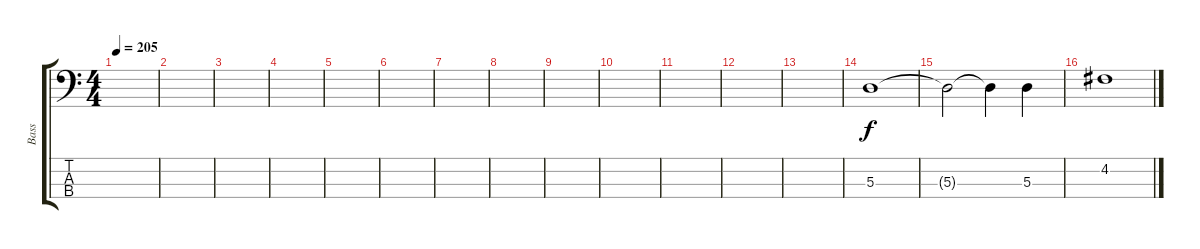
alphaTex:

\track ("Bass" "Bass") {instrument electricbassfinger}
\staff {score tabs}
\tuning (G2 D2 A1 E1) {hide}
\ts (4 4)
\tempo 205
\clef f4
\ks c
|
|
|
|
|
|
|
|
|
|
|
|
|
5.3.1 |
5.3{t}.2 5.3{t}.4 5.3.4 |
4.2.1
